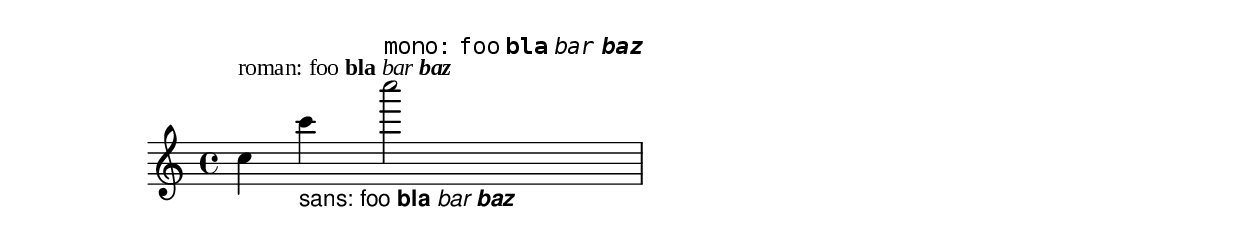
%% Do not edit this file; it is auto-generated from LSR http://lsr.dsi.unimi.it
%% This file is in the public domain.
\version "2.11.62"

\header {
  lsrtags = "text, tweaks-and-overrides"

  texidoc = "
The default font families for text can be overridden with
@code{make-pango-font-tree}. 

"
  doctitle = "Changing the default text font family"
} % begin verbatim

\paper {
  % change for other default global staff size. 
  myStaffSize = #20
  %{
     run
         lilypond -dshow-available-fonts blabla
     to show all fonts available in the process log.  
  %}

  #(define fonts
    (make-pango-font-tree "Times New Roman"
                          "Nimbus Sans"
                          "Luxi Mono"
;;                        "Helvetica"
;;                        "Courier"
     (/ myStaffSize 20)))
}

\relative c'' {
  c4^\markup {
    roman: foo \bold bla \italic bar \italic \bold baz 
  }
  c'4_\markup {
    \override #'(font-family . sans)
    {
      sans: foo \bold bla \italic bar \italic \bold baz
    }
  }
  c'2^\markup {
    \override #'(font-family . typewriter)
    {
      mono: foo \bold bla \italic bar \italic \bold baz
    }
  }
}  

